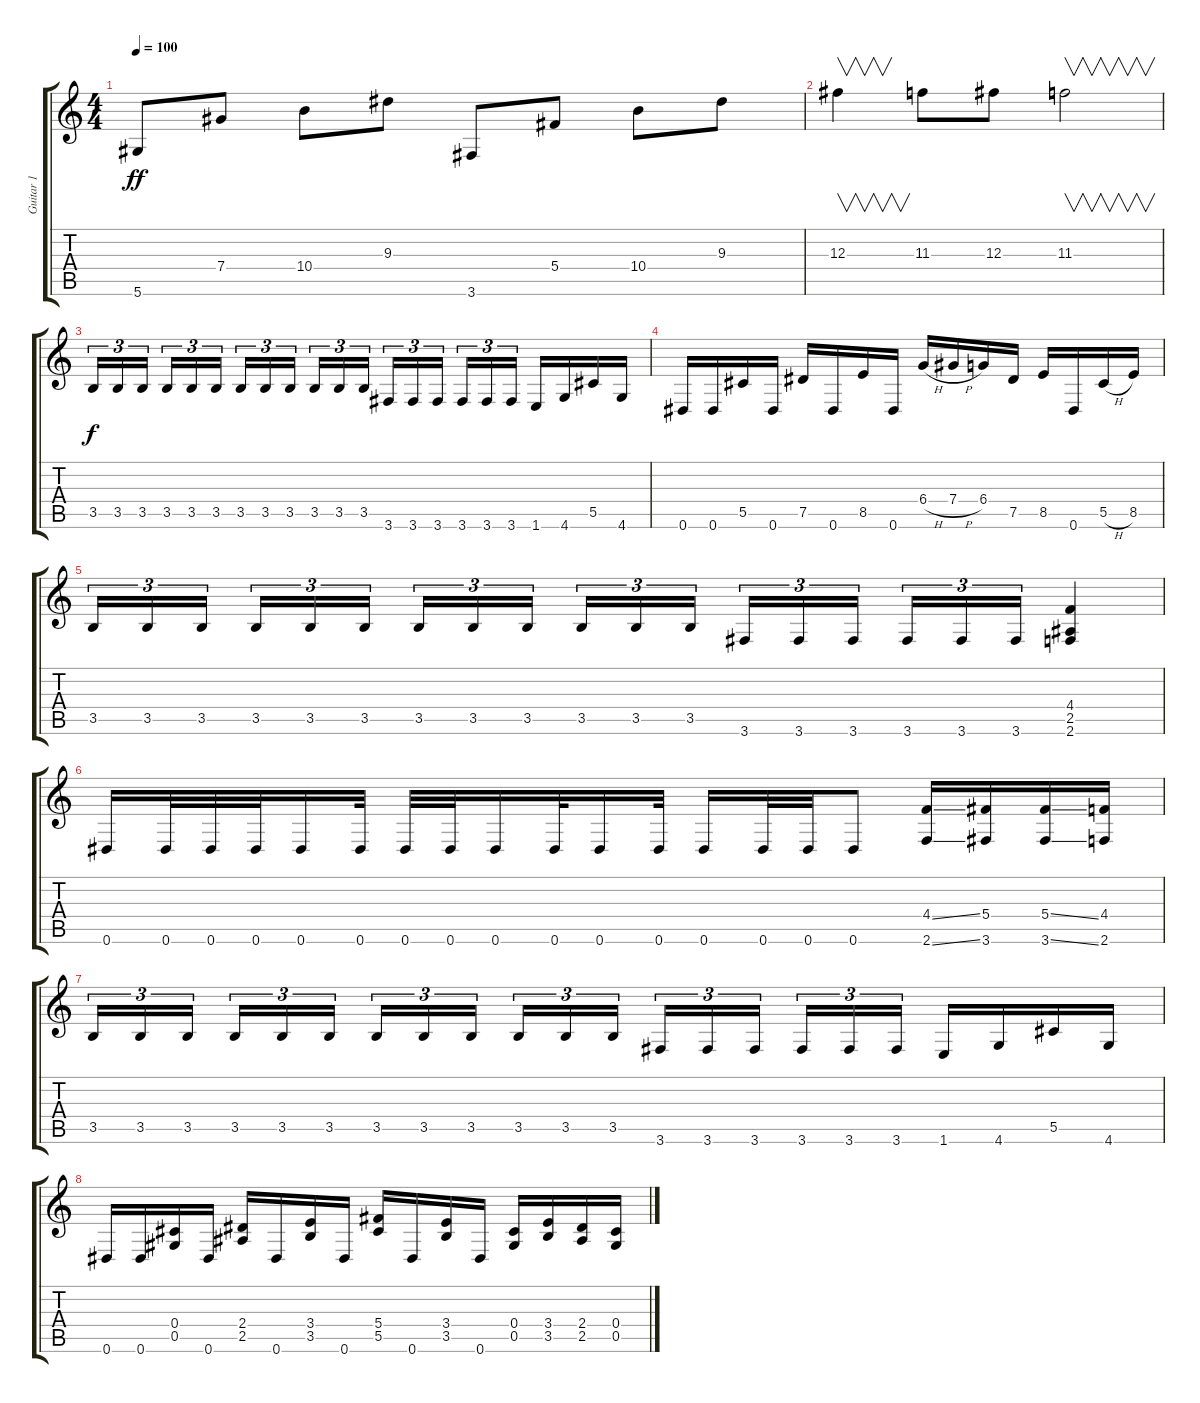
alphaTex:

\track ("Guitar 1" "Guitar 1") {instrument distortionguitar}
\staff {score tabs}
\tuning (Eb4 Bb3 Gb3 Db3 Ab2 Eb2) {hide}
\ts (4 4)
\tempo 100
\clef g2
\ks c
5.6.8{dy ff} 7.4.8 10.4.8 9.3.8 3.6.8 5.4.8 10.4.8 9.3.8 |
12.3.4{v} 11.3.8 12.3.8 11.3.2{v} |
3.5.16{tu (3 2) dy f} 3.5.16{tu (3 2)} 3.5.16{tu (3 2)} 3.5.16{tu (3 2)} 3.5.16{tu (3 2)} 3.5.16{tu (3 2)} 3.5.16{tu (3 2)} 3.5.16{tu (3 2)} 3.5.16{tu (3 2)} 3.5.16{tu (3 2)} 3.5.16{tu (3 2)} 3.5.16{tu (3 2)} 3.6.16{tu (3 2)} 3.6.16{tu (3 2)} 3.6.16{tu (3 2)} 3.6.16{tu (3 2)} 3.6.16{tu (3 2)} 3.6.16{tu (3 2)} 1.6.16 4.6.16 5.5.16 4.6.16 |
0.6.16 0.6.16 5.5.16 0.6.16 7.5.16 0.6.16 8.5.16 0.6.16 6.4{h}.16 7.4{h}.16 6.4.16 7.5.16 8.5.16 0.6.16 5.5{h}.16 8.5.16 |
3.5.16{tu (3 2)} 3.5.16{tu (3 2)} 3.5.16{tu (3 2)} 3.5.16{tu (3 2)} 3.5.16{tu (3 2)} 3.5.16{tu (3 2)} 3.5.16{tu (3 2)} 3.5.16{tu (3 2)} 3.5.16{tu (3 2)} 3.5.16{tu (3 2)} 3.5.16{tu (3 2)} 3.5.16{tu (3 2)} 3.6.16{tu (3 2)} 3.6.16{tu (3 2)} 3.6.16{tu (3 2)} 3.6.16{tu (3 2)} 3.6.16{tu (3 2)} 3.6.16{tu (3 2)} (4.4 2.5 2.6).4 |
0.6.16 0.6.32 0.6.32 0.6.32 0.6.16 0.6.32 0.6.32 0.6.32 0.6.16 0.6.32 0.6.16 0.6.32 0.6.16 0.6.32 0.6.32 0.6.8 (4.4{ss} 2.6{ss}).16 (5.4 3.6).16 (5.4{ss} 3.6{ss}).16 (4.4 2.6).16 |
3.5.16{tu (3 2)} 3.5.16{tu (3 2)} 3.5.16{tu (3 2)} 3.5.16{tu (3 2)} 3.5.16{tu (3 2)} 3.5.16{tu (3 2)} 3.5.16{tu (3 2)} 3.5.16{tu (3 2)} 3.5.16{tu (3 2)} 3.5.16{tu (3 2)} 3.5.16{tu (3 2)} 3.5.16{tu (3 2)} 3.6.16{tu (3 2)} 3.6.16{tu (3 2)} 3.6.16{tu (3 2)} 3.6.16{tu (3 2)} 3.6.16{tu (3 2)} 3.6.16{tu (3 2)} 1.6.16 4.6.16 5.5.16 4.6.16 |
0.6.16 0.6.16 (0.4 0.5).16 0.6.16 (2.4 2.5).16 0.6.16 (3.4 3.5).16 0.6.16 (5.4 5.5).16 0.6.16 (3.4 3.5).16 0.6.16 (0.4 0.5).16 (3.4 3.5).16 (2.4 2.5).16 (0.4 0.5).16
